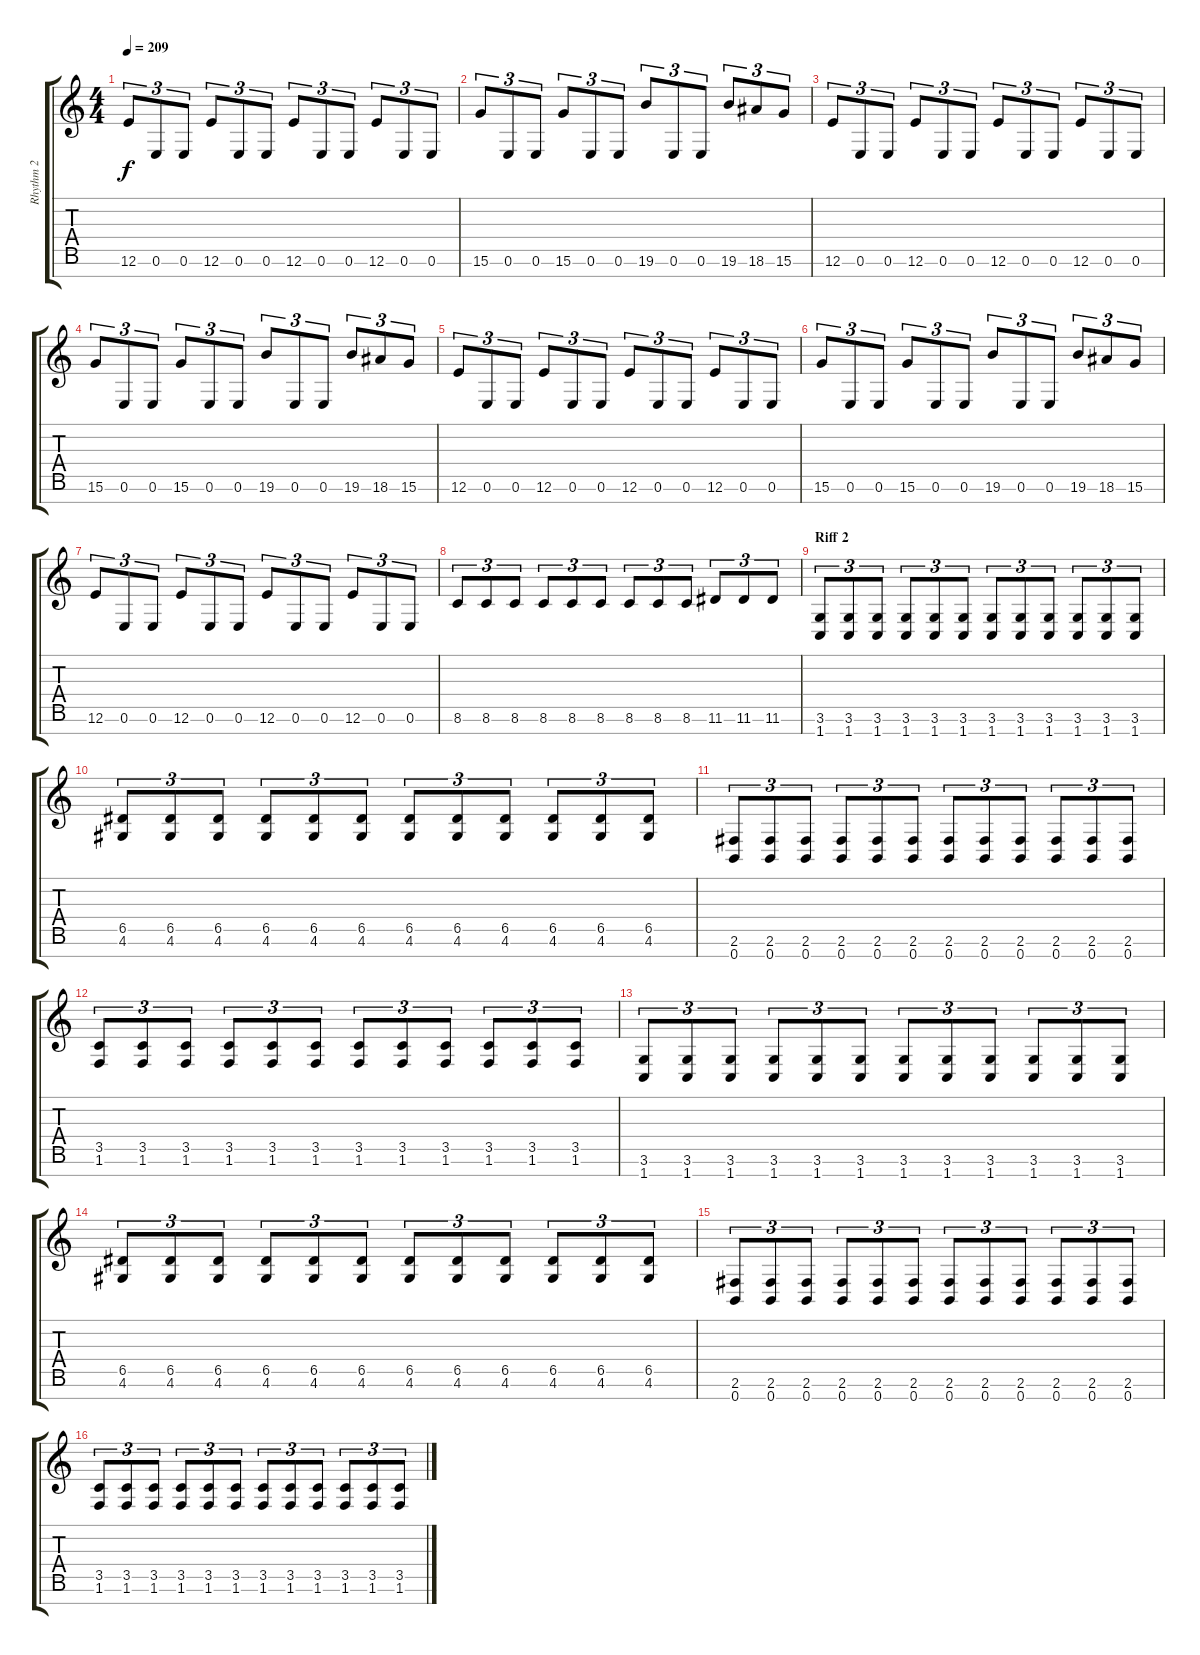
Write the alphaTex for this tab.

\track ("Rhythm 2" "Rhythm 2") {instrument overdrivenguitar}
\staff {score tabs}
\tuning (E4 B3 G3 D3 A2 E2 B1) {hide}
\ts (4 4)
\tempo 209
\clef g2
\ks c
12.6.8{tu (3 2) dy f} 0.6.8{tu (3 2)} 0.6.8{tu (3 2)} 12.6.8{tu (3 2)} 0.6.8{tu (3 2)} 0.6.8{tu (3 2)} 12.6.8{tu (3 2)} 0.6.8{tu (3 2)} 0.6.8{tu (3 2)} 12.6.8{tu (3 2)} 0.6.8{tu (3 2)} 0.6.8{tu (3 2)} |
15.6.8{tu (3 2)} 0.6.8{tu (3 2)} 0.6.8{tu (3 2)} 15.6.8{tu (3 2)} 0.6.8{tu (3 2)} 0.6.8{tu (3 2)} 19.6.8{tu (3 2)} 0.6.8{tu (3 2)} 0.6.8{tu (3 2)} 19.6.8{tu (3 2)} 18.6.8{tu (3 2)} 15.6.8{tu (3 2)} |
12.6.8{tu (3 2)} 0.6.8{tu (3 2)} 0.6.8{tu (3 2)} 12.6.8{tu (3 2)} 0.6.8{tu (3 2)} 0.6.8{tu (3 2)} 12.6.8{tu (3 2)} 0.6.8{tu (3 2)} 0.6.8{tu (3 2)} 12.6.8{tu (3 2)} 0.6.8{tu (3 2)} 0.6.8{tu (3 2)} |
15.6.8{tu (3 2)} 0.6.8{tu (3 2)} 0.6.8{tu (3 2)} 15.6.8{tu (3 2)} 0.6.8{tu (3 2)} 0.6.8{tu (3 2)} 19.6.8{tu (3 2)} 0.6.8{tu (3 2)} 0.6.8{tu (3 2)} 19.6.8{tu (3 2)} 18.6.8{tu (3 2)} 15.6.8{tu (3 2)} |
12.6.8{tu (3 2)} 0.6.8{tu (3 2)} 0.6.8{tu (3 2)} 12.6.8{tu (3 2)} 0.6.8{tu (3 2)} 0.6.8{tu (3 2)} 12.6.8{tu (3 2)} 0.6.8{tu (3 2)} 0.6.8{tu (3 2)} 12.6.8{tu (3 2)} 0.6.8{tu (3 2)} 0.6.8{tu (3 2)} |
15.6.8{tu (3 2)} 0.6.8{tu (3 2)} 0.6.8{tu (3 2)} 15.6.8{tu (3 2)} 0.6.8{tu (3 2)} 0.6.8{tu (3 2)} 19.6.8{tu (3 2)} 0.6.8{tu (3 2)} 0.6.8{tu (3 2)} 19.6.8{tu (3 2)} 18.6.8{tu (3 2)} 15.6.8{tu (3 2)} |
12.6.8{tu (3 2)} 0.6.8{tu (3 2)} 0.6.8{tu (3 2)} 12.6.8{tu (3 2)} 0.6.8{tu (3 2)} 0.6.8{tu (3 2)} 12.6.8{tu (3 2)} 0.6.8{tu (3 2)} 0.6.8{tu (3 2)} 12.6.8{tu (3 2)} 0.6.8{tu (3 2)} 0.6.8{tu (3 2)} |
8.6.8{tu (3 2)} 8.6.8{tu (3 2)} 8.6.8{tu (3 2)} 8.6.8{tu (3 2)} 8.6.8{tu (3 2)} 8.6.8{tu (3 2)} 8.6.8{tu (3 2)} 8.6.8{tu (3 2)} 8.6.8{tu (3 2)} 11.6.8{tu (3 2)} 11.6.8{tu (3 2)} 11.6.8{tu (3 2)} |
\section ("" "Riff 2")
(3.6 1.7).8{tu (3 2)} (3.6 1.7).8{tu (3 2)} (3.6 1.7).8{tu (3 2)} (3.6 1.7).8{tu (3 2)} (3.6 1.7).8{tu (3 2)} (3.6 1.7).8{tu (3 2)} (3.6 1.7).8{tu (3 2)} (3.6 1.7).8{tu (3 2)} (3.6 1.7).8{tu (3 2)} (3.6 1.7).8{tu (3 2)} (3.6 1.7).8{tu (3 2)} (3.6 1.7).8{tu (3 2)} |
(6.5 4.6).8{tu (3 2)} (6.5 4.6).8{tu (3 2)} (6.5 4.6).8{tu (3 2)} (6.5 4.6).8{tu (3 2)} (6.5 4.6).8{tu (3 2)} (6.5 4.6).8{tu (3 2)} (6.5 4.6).8{tu (3 2)} (6.5 4.6).8{tu (3 2)} (6.5 4.6).8{tu (3 2)} (6.5 4.6).8{tu (3 2)} (6.5 4.6).8{tu (3 2)} (6.5 4.6).8{tu (3 2)} |
(2.6 0.7).8{tu (3 2)} (2.6 0.7).8{tu (3 2)} (2.6 0.7).8{tu (3 2)} (2.6 0.7).8{tu (3 2)} (2.6 0.7).8{tu (3 2)} (2.6 0.7).8{tu (3 2)} (2.6 0.7).8{tu (3 2)} (2.6 0.7).8{tu (3 2)} (2.6 0.7).8{tu (3 2)} (2.6 0.7).8{tu (3 2)} (2.6 0.7).8{tu (3 2)} (2.6 0.7).8{tu (3 2)} |
(3.5 1.6).8{tu (3 2)} (3.5 1.6).8{tu (3 2)} (3.5 1.6).8{tu (3 2)} (3.5 1.6).8{tu (3 2)} (3.5 1.6).8{tu (3 2)} (3.5 1.6).8{tu (3 2)} (3.5 1.6).8{tu (3 2)} (3.5 1.6).8{tu (3 2)} (3.5 1.6).8{tu (3 2)} (3.5 1.6).8{tu (3 2)} (3.5 1.6).8{tu (3 2)} (3.5 1.6).8{tu (3 2)} |
(3.6 1.7).8{tu (3 2)} (3.6 1.7).8{tu (3 2)} (3.6 1.7).8{tu (3 2)} (3.6 1.7).8{tu (3 2)} (3.6 1.7).8{tu (3 2)} (3.6 1.7).8{tu (3 2)} (3.6 1.7).8{tu (3 2)} (3.6 1.7).8{tu (3 2)} (3.6 1.7).8{tu (3 2)} (3.6 1.7).8{tu (3 2)} (3.6 1.7).8{tu (3 2)} (3.6 1.7).8{tu (3 2)} |
(6.5 4.6).8{tu (3 2)} (6.5 4.6).8{tu (3 2)} (6.5 4.6).8{tu (3 2)} (6.5 4.6).8{tu (3 2)} (6.5 4.6).8{tu (3 2)} (6.5 4.6).8{tu (3 2)} (6.5 4.6).8{tu (3 2)} (6.5 4.6).8{tu (3 2)} (6.5 4.6).8{tu (3 2)} (6.5 4.6).8{tu (3 2)} (6.5 4.6).8{tu (3 2)} (6.5 4.6).8{tu (3 2)} |
(2.6 0.7).8{tu (3 2)} (2.6 0.7).8{tu (3 2)} (2.6 0.7).8{tu (3 2)} (2.6 0.7).8{tu (3 2)} (2.6 0.7).8{tu (3 2)} (2.6 0.7).8{tu (3 2)} (2.6 0.7).8{tu (3 2)} (2.6 0.7).8{tu (3 2)} (2.6 0.7).8{tu (3 2)} (2.6 0.7).8{tu (3 2)} (2.6 0.7).8{tu (3 2)} (2.6 0.7).8{tu (3 2)} |
(3.5 1.6).8{tu (3 2)} (3.5 1.6).8{tu (3 2)} (3.5 1.6).8{tu (3 2)} (3.5 1.6).8{tu (3 2)} (3.5 1.6).8{tu (3 2)} (3.5 1.6).8{tu (3 2)} (3.5 1.6).8{tu (3 2)} (3.5 1.6).8{tu (3 2)} (3.5 1.6).8{tu (3 2)} (3.5 1.6).8{tu (3 2)} (3.5 1.6).8{tu (3 2)} (3.5 1.6).8{tu (3 2)}
